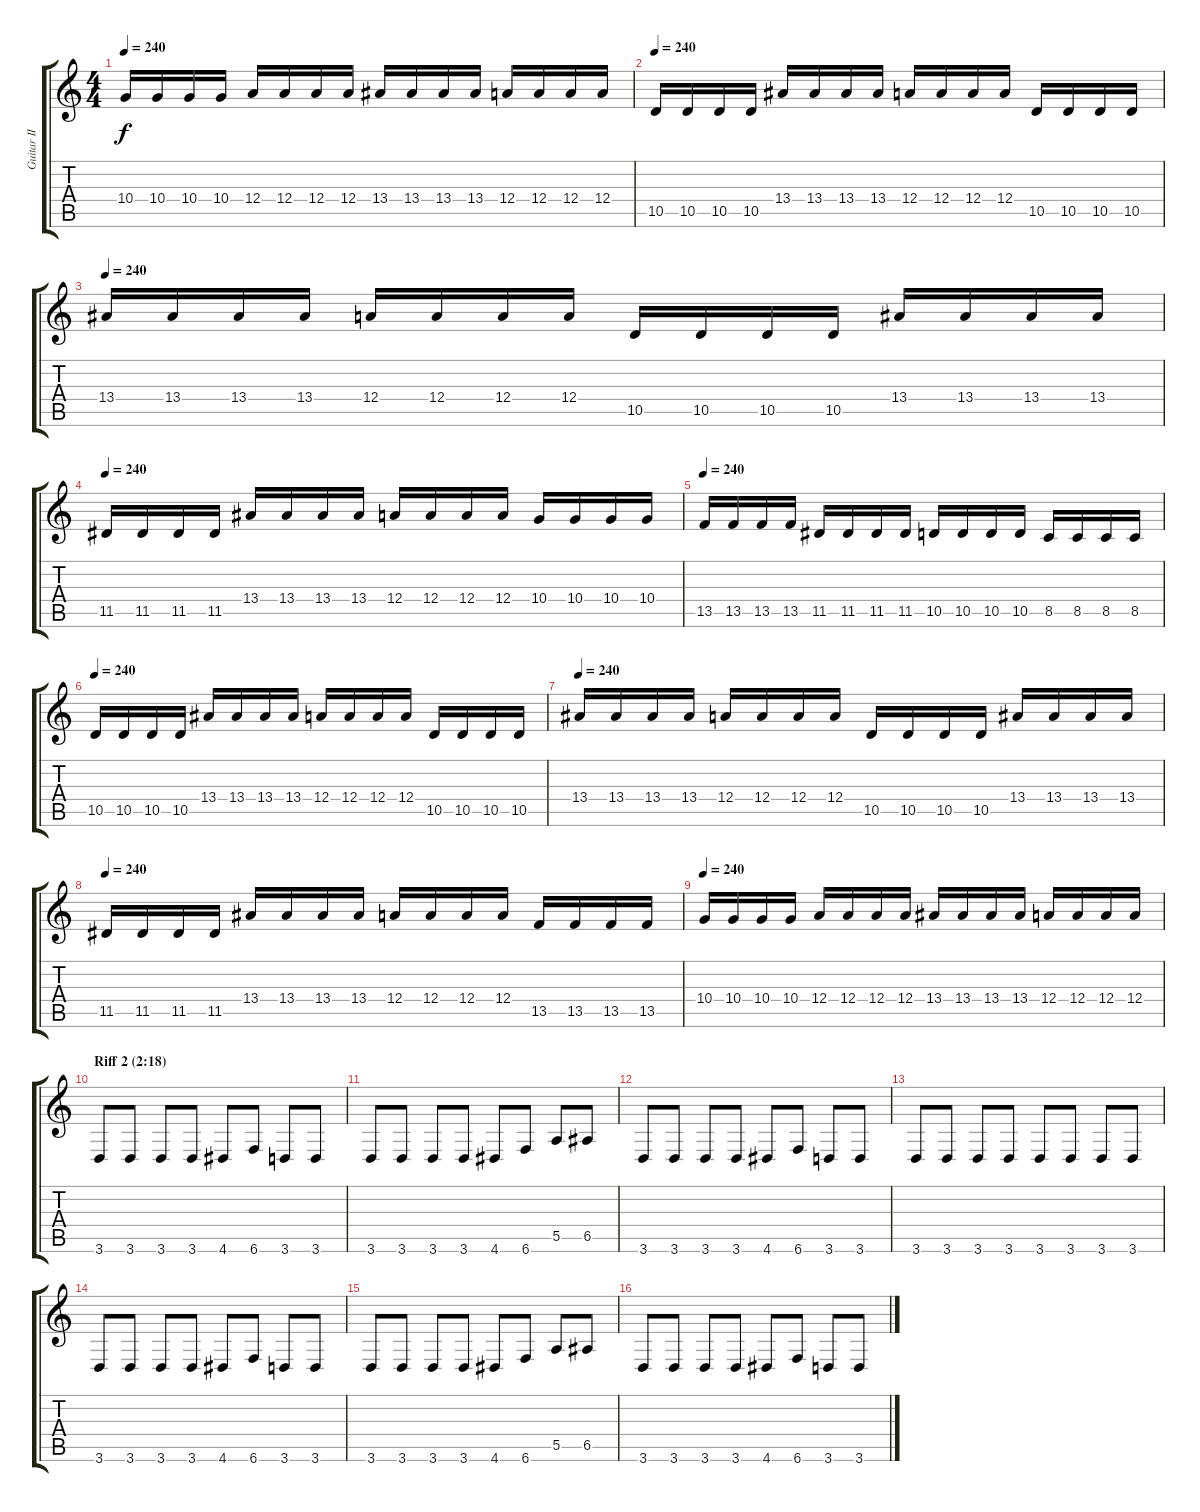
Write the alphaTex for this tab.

\track ("Guitar II" "Guitar II") {instrument distortionguitar}
\staff {score tabs}
\tuning (B3 Gb3 D3 A2 E2 B1) {hide}
\ts (4 4)
\tempo 240
\clef g2
\ks c
10.4.16{dy f} 10.4.16 10.4.16 10.4.16 12.4.16 12.4.16 12.4.16 12.4.16 13.4.16 13.4.16 13.4.16 13.4.16 12.4.16 12.4.16 12.4.16 12.4.16 |
\tempo 240
10.5.16 10.5.16 10.5.16 10.5.16 13.4.16 13.4.16 13.4.16 13.4.16 12.4.16 12.4.16 12.4.16 12.4.16 10.5.16 10.5.16 10.5.16 10.5.16 |
\tempo 240
13.4.16 13.4.16 13.4.16 13.4.16 12.4.16 12.4.16 12.4.16 12.4.16 10.5.16 10.5.16 10.5.16 10.5.16 13.4.16 13.4.16 13.4.16 13.4.16 |
\tempo 240
11.5.16 11.5.16 11.5.16 11.5.16 13.4.16 13.4.16 13.4.16 13.4.16 12.4.16 12.4.16 12.4.16 12.4.16 10.4.16 10.4.16 10.4.16 10.4.16 |
\tempo 240
13.5.16 13.5.16 13.5.16 13.5.16 11.5.16 11.5.16 11.5.16 11.5.16 10.5.16 10.5.16 10.5.16 10.5.16 8.5.16 8.5.16 8.5.16 8.5.16 |
\tempo 240
10.5.16 10.5.16 10.5.16 10.5.16 13.4.16 13.4.16 13.4.16 13.4.16 12.4.16 12.4.16 12.4.16 12.4.16 10.5.16 10.5.16 10.5.16 10.5.16 |
\tempo 240
13.4.16 13.4.16 13.4.16 13.4.16 12.4.16 12.4.16 12.4.16 12.4.16 10.5.16 10.5.16 10.5.16 10.5.16 13.4.16 13.4.16 13.4.16 13.4.16 |
\tempo 240
11.5.16 11.5.16 11.5.16 11.5.16 13.4.16 13.4.16 13.4.16 13.4.16 12.4.16 12.4.16 12.4.16 12.4.16 13.5.16 13.5.16 13.5.16 13.5.16 |
\tempo 240
10.4.16 10.4.16 10.4.16 10.4.16 12.4.16 12.4.16 12.4.16 12.4.16 13.4.16 13.4.16 13.4.16 13.4.16 12.4.16 12.4.16 12.4.16 12.4.16 |
\section ("" "Riff 2 (2:18)")
3.6.8 3.6.8 3.6.8 3.6.8 4.6.8 6.6.8 3.6.8 3.6.8 |
3.6.8 3.6.8 3.6.8 3.6.8 4.6.8 6.6.8 5.5.8 6.5.8 |
3.6.8 3.6.8 3.6.8 3.6.8 4.6.8 6.6.8 3.6.8 3.6.8 |
3.6.8 3.6.8 3.6.8 3.6.8 3.6.8 3.6.8 3.6.8 3.6.8 |
3.6.8 3.6.8 3.6.8 3.6.8 4.6.8 6.6.8 3.6.8 3.6.8 |
3.6.8 3.6.8 3.6.8 3.6.8 4.6.8 6.6.8 5.5.8 6.5.8 |
3.6.8 3.6.8 3.6.8 3.6.8 4.6.8 6.6.8 3.6.8 3.6.8
